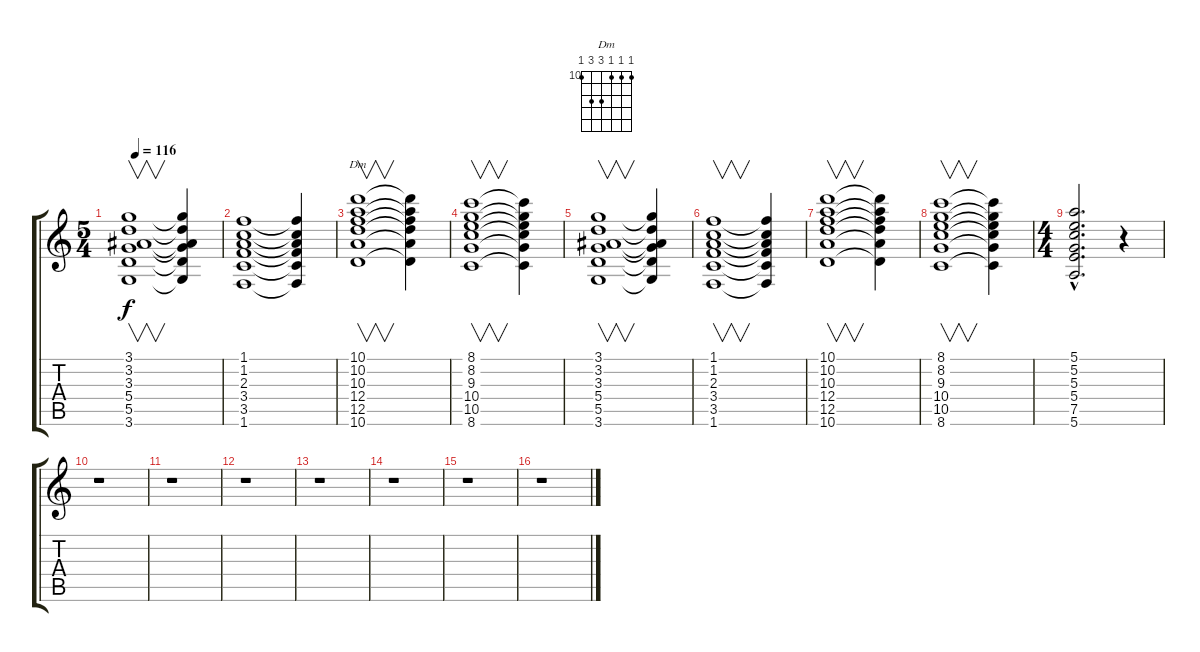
\track "" {instrument distortionguitar}
\staff {score tabs}
\tuning (E4 B3 G3 D3 A2 E2) {hide}
\chord ("Dm" 10 10 10 12 12 10) {firstfret 10}
\ts (5 4)
\tempo 116
\clef g2
\ks c
(3.1 3.2 3.3 5.4 5.5 3.6).1{v dy f instrument distortionguitar} (3.1{t} 3.2{t} 3.3{t} 5.4{t} 5.5{t} 3.6{t}).4 |
(1.1 1.2 2.3 3.4 3.5 1.6).1 (1.1{t} 1.2{t} 2.3{t} 3.4{t} 3.5{t} 1.6{t}).4 |
(10.1 10.2 10.3 12.4 12.5 10.6).1{v ch "Dm"} (10.1{t} 10.2{t} 10.3{t} 12.4{t} 12.5{t} 10.6{t}).4 |
(8.1 8.2 9.3 10.4 10.5 8.6).1{v} (8.1{t} 8.2{t} 9.3{t} 10.4{t} 10.5{t} 8.6{t}).4 |
(3.1 3.2 3.3 5.4 5.5 3.6).1{v} (3.1{t} 3.2{t} 3.3{t} 5.4{t} 5.5{t} 3.6{t}).4 |
(1.1 1.2 2.3 3.4 3.5 1.6).1{v} (1.1{t} 1.2{t} 2.3{t} 3.4{t} 3.5{t} 1.6{t}).4 |
(10.1 10.2 10.3 12.4 12.5 10.6).1{v} (10.1{t} 10.2{t} 10.3{t} 12.4{t} 12.5{t} 10.6{t}).4 |
(8.1 8.2 9.3 10.4 10.5 8.6).1{v} (8.1{t} 8.2{t} 9.3{t} 10.4{t} 10.5{t} 8.6{t}).4 |
\ts (4 4)
(5.1{hac} 5.2{hac} 5.3{hac} 5.4{hac} 7.5{hac} 5.6{hac}).2{d} r.4 |
r.1 |
r.1 |
r.1 |
r.1 |
r.1 |
r.1 |
r.1
